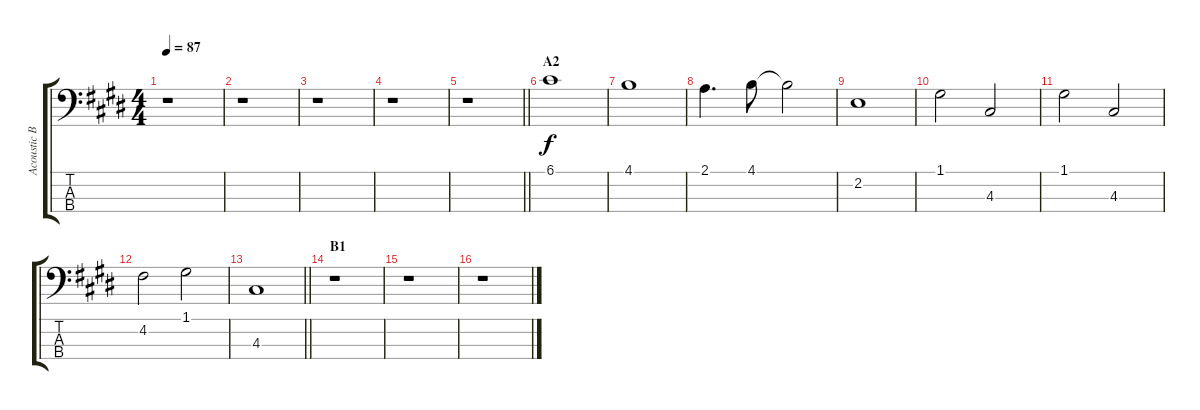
\track ("Acoustic Bass" "Acoustic B") {instrument acousticbass}
\staff {score tabs}
\tuning (G2 D2 A1 E1) {hide}
\ts (4 4)
\tempo 87
\clef f4
\ks e
r.1{dy f} |
r.1 |
r.1 |
r.1 |
\barLineRight lightlight
r.1 |
\section ("" "A2")
6.1.1 |
4.1.1 |
2.1.4{d} 4.1.8 4.1{t}.2 |
2.2.1 |
1.1.2 4.3.2 |
1.1.2 4.3.2 |
4.2.2 1.1.2 |
\barLineRight lightlight
4.3.1 |
\section ("" "B1")
r.1 |
r.1 |
r.1
